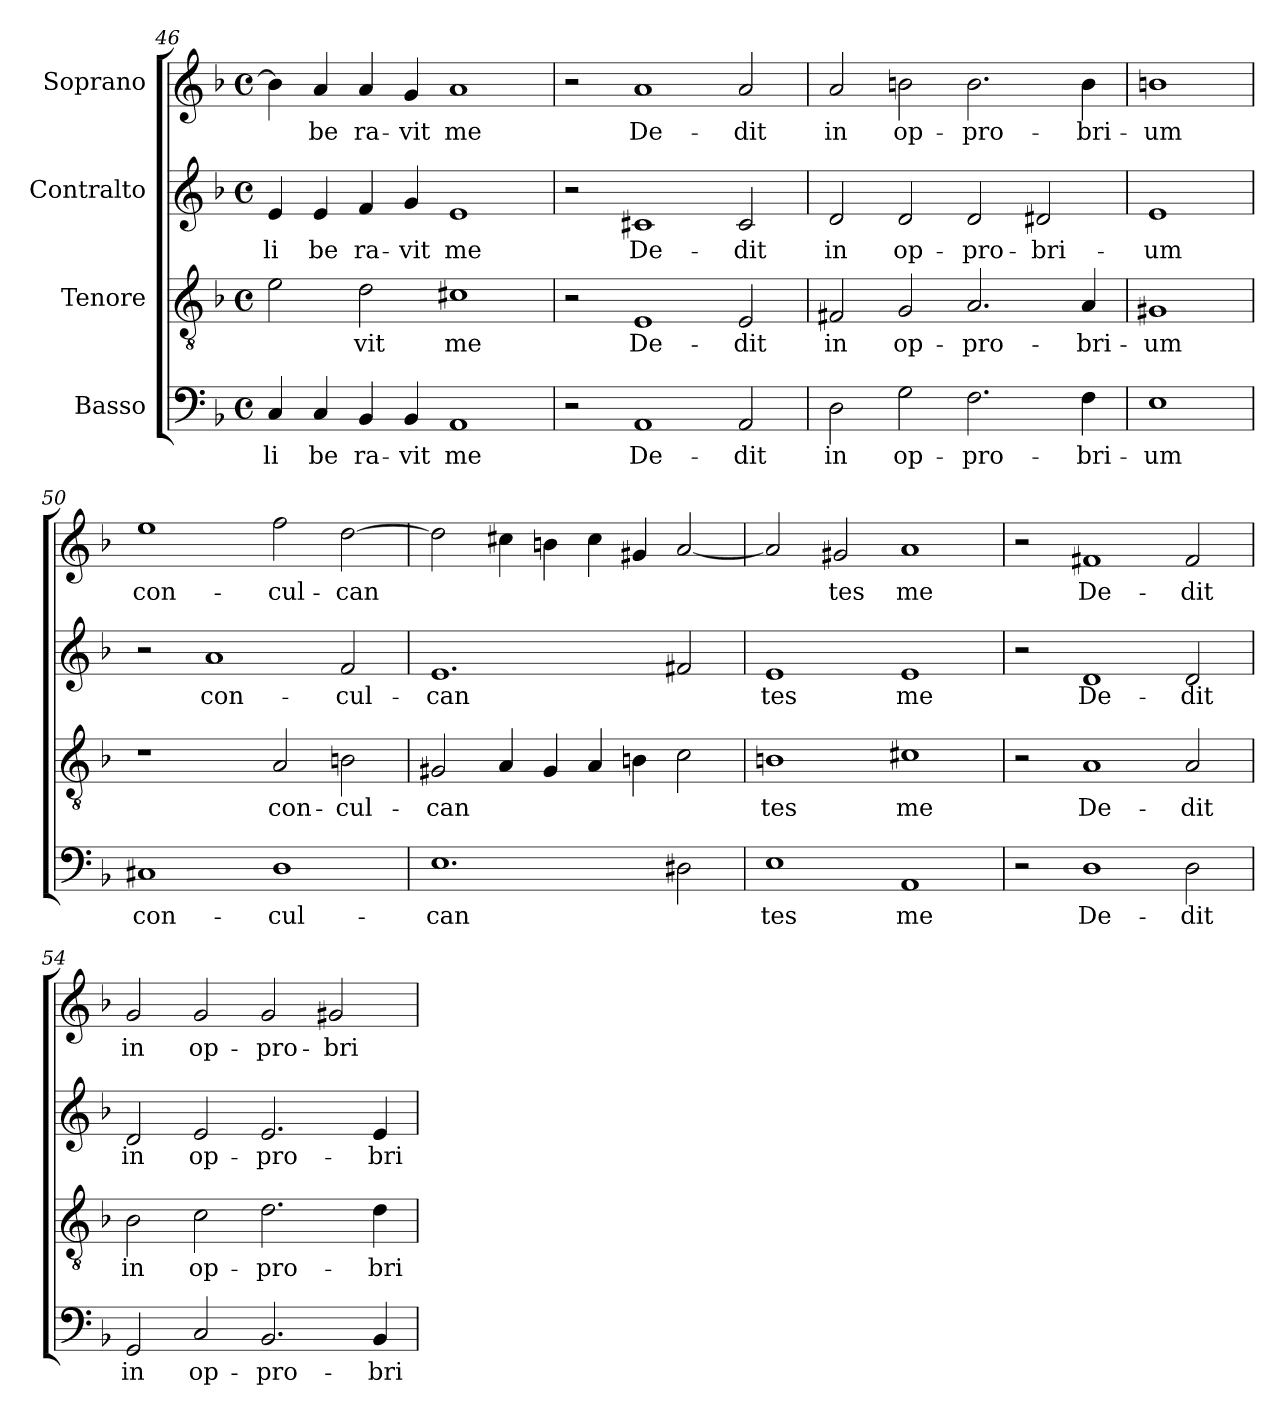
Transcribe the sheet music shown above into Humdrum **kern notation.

**kern	**text	**kern	**text	**kern	**text	**kern	**text
*part4	*part4	*part3	*part3	*part2	*part2	*part1	*part1
*staff4	*staff4	*staff3	*staff3	*staff2	*staff2	*staff1	*staff1
*I"Basso	*	*I"Tenore	*	*I"Contralto	*	*I"Soprano	*
*clefF4	*	*clefGv2	*	*clefG2	*	*clefG2	*
*k[b-]	*	*k[b-]	*	*k[b-]	*	*k[b-]	*
*F:	*	*F:	*	*F:	*	*F:	*
*M4/4	*	*M4/4	*	*M4/4	*	*M4/4	*
*met(c)	*	*met(c)	*	*met(c)	*	*met(c)	*
=46	=46	=46	=46	=46	=46	=46	=46
!	!LO:LY:b:cj	!	!LO:LY:b:cj	!	!LO:LY:b:cj	!	!LO:LY:b:cj
4C/	li	2e\	--	4e/	li	4b-\]	--
!	!LO:LY:b:cj	!	!	!	!LO:LY:b:cj	!	!LO:LY:b:cj
4C/	be	.	.	4e/	be	4a/	-be
!	!LO:LY:b:cj	!	!LO:LY:b:cj	!	!LO:LY:b:cj	!	!LO:LY:b:cj
4BB-/	ra-	2d\	-vit	4f/	ra-	4a/	ra-
!	!LO:LY:b:cj	!	!	!	!LO:LY:b:cj	!	!LO:LY:b:cj
4BB-/	-vit	.	.	4g/	-vit	4g/	-vit
!	!LO:LY:b:cj	!	!LO:LY:b:cj	!	!LO:LY:b:cj	!	!LO:LY:b:cj
1AA	me	1c#X	me	1e	me	1a	me
=47	=47	=47	=47	=47	=47	=47	=47
2r	.	2r	.	2r	.	2r	.
!	!LO:LY:b:cj	!	!LO:LY:b:cj	!	!LO:LY:b:cj	!	!LO:LY:b:cj
1AA	De-	1E	De-	1c#X	De-	1a	De-
!	!LO:LY:b:cj	!	!LO:LY:b:cj	!	!LO:LY:b:cj	!	!LO:LY:b:cj
2AA/	-dit	2E/	-dit	2c#/	-dit	2a/	-dit
!!LO:PB:g=z
=48	=48	=48	=48	=48	=48	=48	=48
!	!LO:LY:b:cj	!	!LO:LY:b:cj	!	!LO:LY:b:cj	!	!LO:LY:b:cj
2D\	in	2F#X/	in	2d/	in	2a/	in
!	!LO:LY:b:cj	!	!LO:LY:b:cj	!	!LO:LY:b:cj	!	!LO:LY:b:cj
2G\	op-	2G/	op-	2d/	op-	2bn\	op-
!	!LO:LY:b:cj	!	!LO:LY:b:cj	!	!LO:LY:b:cj	!	!LO:LY:b:cj
2.F\	-pro-	2.A/	-pro-	2d/	-pro-	2.b\	-pro-
!	!	!	!	!	!LO:LY:b:cj	!	!
.	.	.	.	2d#X/	-bri-	.	.
!	!LO:LY:b:cj	!	!LO:LY:b:cj	!	!	!	!LO:LY:b:cj
4F\	-bri-	4A/	-bri-	.	.	4b\	-bri-
=49	=49	=49	=49	=49	=49	=49	=49
!	!LO:LY:b:cj	!	!LO:LY:b:cj	!	!LO:LY:b:cj	!	!LO:LY:b:cj
1E	-um	1G#X	-um	1e	-um	1bn	-um
=50	=50	=50	=50	=50	=50	=50	=50
!	!LO:LY:b:cj	!	!	!	!	!	!LO:LY:b:cj
1C#X	con-	1r	.	2r	.	1ee	con-
!	!	!	!	!	!LO:LY:b:cj	!	!
.	.	.	.	1a	con-	.	.
!	!LO:LY:b:cj	!	!LO:LY:b:cj	!	!	!	!LO:LY:b:cj
1D	-cul-	2A/	con-	.	.	2ff\	-cul-
!	!	!	!LO:LY:b:cj	!	!LO:LY:b:cj	!	!LO:LY:b:cj
.	.	2Bn\	-cul-	2f/	-cul-	[>2dd\	-can-
=51	=51	=51	=51	=51	=51	=51	=51
!	!LO:LY:b:cj	!	!LO:LY:b:cj	!	!LO:LY:b:cj	!	!LO:LY:b:cj
1.E	-can-	2G#X/	-can-	1.e	-can-	2dd\]	--
!	!	!	!LO:LY:b:cj	!	!	!	!LO:LY:b:cj
.	.	4A/	--	.	.	4cc#X\	--
!	!	!	!LO:LY:b:cj	!	!	!	!LO:LY:b:cj
.	.	4G#/	--	.	.	4bn\	--
!	!	!	!LO:LY:b:cj	!	!	!	!LO:LY:b:cj
.	.	4A/	--	.	.	4cc#\	--
!	!	!	!LO:LY:b:cj	!	!	!	!LO:LY:b:cj
.	.	4Bn\	--	.	.	4g#X/	--
!	!LO:LY:b:cj	!	!LO:LY:b:cj	!	!LO:LY:b:cj	!	!LO:LY:b:cj
2D#X\	--	2c\	--	2f#X/	--	[<2a/	--
=52	=52	=52	=52	=52	=52	=52	=52
!	!LO:LY:b:cj	!	!LO:LY:b:cj	!	!LO:LY:b:cj	!	!LO:LY:b:cj
1E	-tes	1Bn	-tes	1e	-tes	2a/]	--
!	!	!	!	!	!	!	!LO:LY:b:cj
.	.	.	.	.	.	2g#X/	-tes
!	!LO:LY:b:cj	!	!LO:LY:b:cj	!	!LO:LY:b:cj	!	!LO:LY:b:cj
1AA	me	1c#X	me	1e	me	1a	me
=53	=53	=53	=53	=53	=53	=53	=53
2r	.	2r	.	2r	.	2r	.
!	!LO:LY:b:cj	!	!LO:LY:b:cj	!	!LO:LY:b:cj	!	!LO:LY:b:cj
1D	De-	1A	De-	1d	De-	1f#X	De-
!	!LO:LY:b:cj	!	!LO:LY:b:cj	!	!LO:LY:b:cj	!	!LO:LY:b:cj
2D\	-dit	2A/	-dit	2d/	-dit	2f#/	-dit
!!LO:LB:g=z
=54	=54	=54	=54	=54	=54	=54	=54
!	!LO:LY:b:cj	!	!LO:LY:b:cj	!	!LO:LY:b:cj	!	!LO:LY:b:cj
2GG/	in	2B-\	in	2d/	in	2g/	in
!	!LO:LY:b:cj	!	!LO:LY:b:cj	!	!LO:LY:b:cj	!	!LO:LY:b:cj
2C/	op-	2c\	op-	2e/	op-	2g/	op-
!	!LO:LY:b:cj	!	!LO:LY:b:cj	!	!LO:LY:b:cj	!	!LO:LY:b:cj
2.BB-/	-pro-	2.d\	-pro-	2.e/	-pro-	2g/	-pro-
!	!	!	!	!	!	!	!LO:LY:b:cj
.	.	.	.	.	.	2g#X/	-bri-
!	!LO:LY:b:cj	!	!LO:LY:b:cj	!	!LO:LY:b:cj	!	!
4BB-/	-bri-	4d\	-bri-	4e/	-bri-	.	.
=	=	=	=	=	=	=	=
*-	*-	*-	*-	*-	*-	*-	*-
